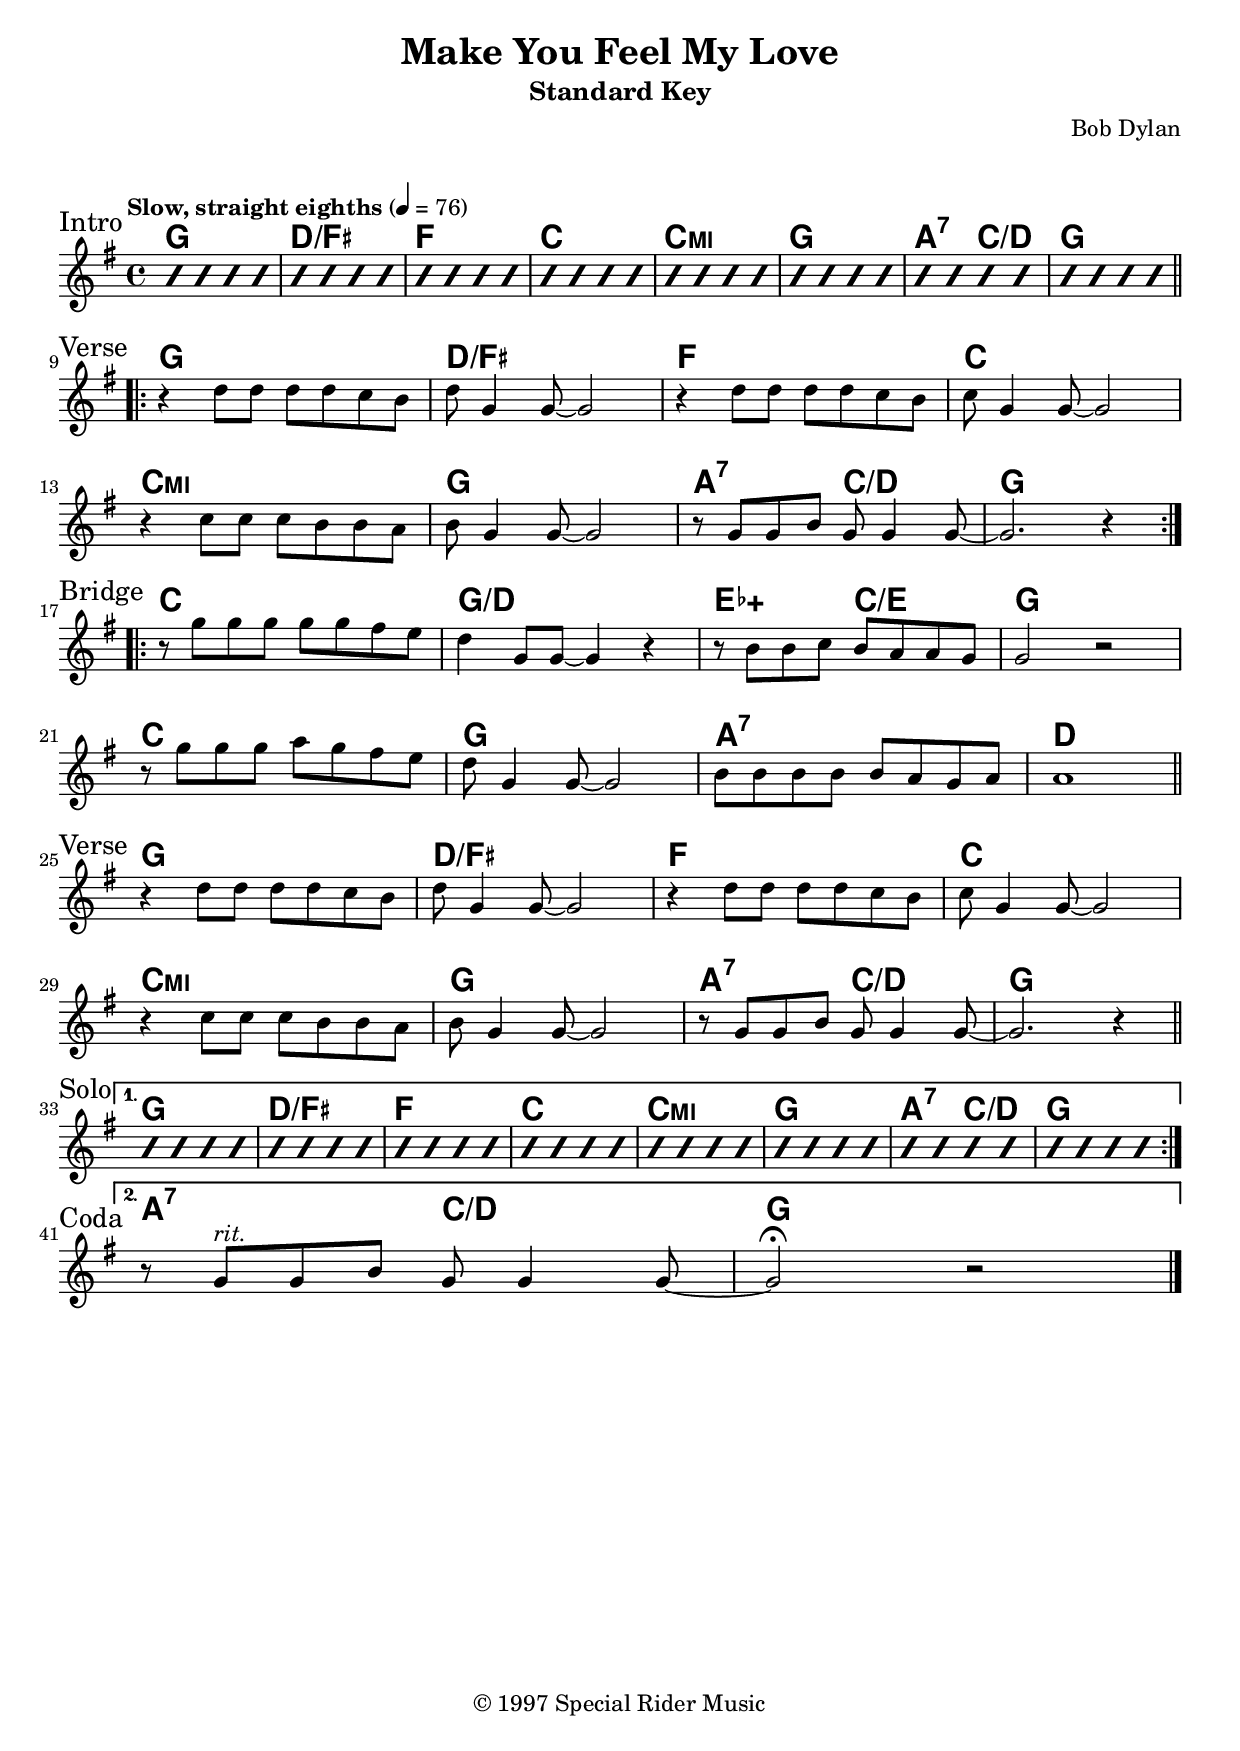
\version "2.24.0"

\include "english.ly"

instrument = "Standard Key"
whatKey = g'
whatClef = "treble"

%% -*- Mode: LilyPond -*-

\include "lead-sheets.ily"
dropLyrics = {
  \override LyricText.extra-offset = #'(0 . -1)
  \override LyricHyphen.extra-offset = #'(0 . -1)
  \override LyricExtender.extra-offset = #'(0 . -1)
  \override StanzaNumber.extra-offset = #'(0 . -1)
}

doneDropping = {
  \revert LyricText.extra-offset
  \revert LyricHyphen.extra-offset
  \revert LyricExtender.extra-offset
  \revert StanzaNumber.extra-offset
}

leftbrace = \set stanza = \markup {
  \hspace #1
  \translate #'(0 . -0.6) \left-brace #25 }

rightbrace = \set stanza = \markup {
  \hspace #1
  \translate #'(0 . 0.4) \right-brace #25 }

%%% lyricsbeforebrace = \lyricmode { Here are some ly -- rics }

%%% lyricsfrombrace = \lyricmode { Here come some more }

%%% melody = \relative c' { c d e f  g r4 f e d c }

%%% \score{
%%%   <<
%%%      \new Voice = m {\autoBeamOff \melody} 
%%%     \new Lyrics \lyricsto m  {\leftbrace \lyricsbeforebrace \rightbrace  \dropLyrics \lyricsfrombrace}
%%%     \new Lyrics \lyricsto m { \lyricsbeforebrace  }
%%%   >>
%%% }


verseLyricsOne = \lyricmode {
  When the rain is blowing in your face,
  and the whole world is on your case,
  I could offer you a warm embrace
}

verseLyricsEnd = \lyricmode {
  To make you feel my love.
}

verseLyricsTwo = \lyricmode {
  When_the evening shadows and the stars appear,
  And there is noone there to dry your tears,
  I could hold you for a million years
}

bridgeLyricsOne = \lyricmode {
  I know you haven't made your mind up yet,
  but I would never do you wrong.
  I've known it from the moment that we met;
  no doubt in my mind where you belong.
}

verseLyricsThree = \lyricmode {
  I'd go hungry, I'd go black and blue,
  I'd go crawling down the avenue.
  No, there's nothing that I wouldn't do
}

bridgeLyricsTwo = \lyricmode {
 The storms are raging on the rolling sea
 And on the highway of regret
 The winds of change are blowing wild and free
 You ain't seen nothing like me yet
}

verseLyricsFour = \lyricmode {
  I could make you happy, make your dreams come true
  Nothing that I wouldn't do
  Go to the ends of the Earth for you
}

verseChords = \chordmode {
  bf1 f1/a af1 ef1 ef1:m bf1 c2:7 ef2/f bf1
}

bridgeChords = \chordmode {
  ef1 bf1/f gf2:5+ ef2/g bf1 ef1 bf1 c1:7 f1
}

codaChords = \chordmode {
  c2:7 ef2/f bf1
}

refrainMelody = \relative f' {
  \time 4/4
  \key bf \major
  \clef \whatClef
  \tempo "Slow, straight eighths" 4 = 76

  \sect "Intro"
  \rsq \rsq \rsq \rsq | \rsq \rsq \rsq \rsq | \rsq \rsq \rsq \rsq | \rsq \rsq \rsq \rsq | 
  \rsq \rsq \rsq \rsq | \rsq \rsq \rsq \rsq | \rsq \rsq \rsq \rsq | \rsq \rsq \rsq \rsq |
  \break

  \sect "Verse"
  \bar ".|:-||"
  \repeat volta 2 {
    r4 f8 f8 f8 f8 ef8 d8 | f8 bf,4 bf8~ bf2 |
    r4 f'8 f8 f8 f8 ef8 d8 | ef8 bf4 bf8~ bf2 |
    \break
    r4 ef8 ef8 ef8 d8 d8 c8 | d8 bf4 bf8~ bf2 |
    r8 bf8 bf8 d8 bf8 bf4 bf8~ | bf2. r4 |
    \break
  }
  
  \sect "Bridge"
  \repeat volta 2 {
    r8 bf'8 bf8 bf8 bf8 bf8 a8 g8 | f4 bf,8 bf8~ bf4 r4 |
    r8 d8 d8 ef8 d8 c8 c8 bf8 | bf2 r2 |
    \break
    r8 bf'8 bf8 bf8 c8 bf8 a8 g8 | f8 bf,4 bf8~ bf2 |
    d8 d8 d8 d8 d8 c8 bf8 c8 | c1 |
    \bar "||"
    \break
   \sect "Verse"
   r4 f8 f8 f8 f8 ef8 d8 | f8 bf,4 bf8~ bf2 |
    r4 f'8 f8 f8 f8 ef8 d8 | ef8 bf4 bf8~ bf2 |
    \break
    r4 ef8 ef8 ef8 d8 d8 c8 | d8 bf4 bf8~ bf2 |
    r8 bf8 bf8 d8 bf8 bf4 bf8~ | bf2. r4 |
    \break
  }
  \alternative {
    {
      \sect "Solo"
      \rsq \rsq \rsq \rsq | \rsq \rsq \rsq \rsq | \rsq \rsq \rsq \rsq | \rsq \rsq \rsq \rsq | 
      \rsq \rsq \rsq \rsq | \rsq \rsq \rsq \rsq | \rsq \rsq \rsq \rsq | \rsq \rsq \rsq \rsq |
      \break
      }
    {
      \sect "Coda"
      r8 bf8^\markup \italic "rit." bf8 d8 bf8 bf4 bf8~ | bf2\fermata r2 |
      }
  }

  \bar "|."
  \pageBreak
}

\include "paper.ily"

\header {
  title = "Make You Feel My Love"
  subtitle = \instrument
  poet = ""
  composer = "Bob Dylan"
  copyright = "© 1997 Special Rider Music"
}

\markup {
  % Leave a gap after the header
  \vspace #1
}

\score {
  <<
    { \context ChordNames 
      {
	\override ChordName.font-size = #+3
	\override ChordName.font-series = #'bold
	\set chordChanges = ##f
	\transpose bf \whatKey {
	  \verseChords
	  \verseChords
	  \bridgeChords
	  \verseChords
	  \verseChords
	  \codaChords
	}
      }
      }
    \new Staff {
      \context Voice = "voiceMelody" { 
	\noDoubleAccidentalMusic \transpose bf \whatKey {
	  \refrainMelody
	}
      }
    }
  >>
   \layout { }
}

\markup {
  \column 
  \bold
  {
   \vspace #2
   \line { \large { Verse 1 } }
   \vspace #4
   \line { \large { Verse 2 } }
   \vspace #4
   \line { \large { Bridge 1 } }
   \vspace #4
   \line { \large { Verse 3 } }
   \vspace #4
   \line { \large { Bridge 2 } }
   \vspace #4
   \line { \large { Verse 4 } }
   \vspace #4
   \line { \large { Coda } }
   }
  \column
  {
    \hspace #4
    }
  \column 
  {
   \vspace #2
   \line { \large { When the rain is blowing in your face } }
   \line { \large { And the whole world is on your case } }
   \line { \large { I could offer you a warm embrace } }
   \line { \large { To make you feel my love } }
   \vspace #1
   \line { \large { When the evening shadows and the stars appear } }
   \line { \large { And there is no one there to dry your tears } }
   \line { \large { I could hold you for a million years } }
   \line { \large { To make you feel my love } }
   \vspace #1
   \line { \large { I know you haven't made your mind up yet } }
   \line { \large { But I will never do you wrong } }
   \line { \large { I've known it from the moment that we met } }
   \line { \large { No doubt in my mind where you belong } }
   \vspace #1
   \line { \large { I'd go hungry, I'd go black and blue } }
   \line { \large { I'd go crawling down the avenue } }
   \line { \large { No, there's nothing that I wouldn't do } }
   \line { \large { To make you feel my love } }
   \vspace #1
   \line { \large { The storms are raging on the rolling sea } }
   \line { \large { And on the highway of regret } }
   \line { \large { The winds of change are blowing wild and free } }
   \line { \large { You ain't seen nothing like me yet } }
   \vspace #1
   \line { \large { I could make you happy, make your dreams come true } }
   \line { \large { Nothing that I wouldn't do } }
   \line { \large { Go to the ends of the Earth for you } }
   \line { \large { To make you feel my love } }
   \vspace #1
   \line { \large { To make you feel my love } }
   }
}

